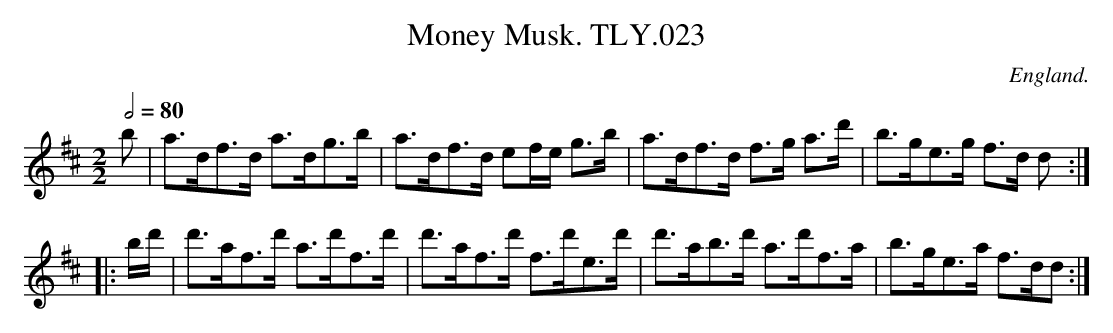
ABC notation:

X:1
T:Money Musk. TLY.023
M:2/2
L:1/8
Q:1/2=80
O:England.
K:D
b|a>df>d a>dg>b|a>df>d ef/2e/2 g>b|\
a>df>d f>g a>d'|b>ge>g f>d d:|
|:b/d'/|d'>af>d' a>d'f>d'|d'>af>d' f>d'e>d'|\
d'>ab>d' a>d'f>a|b>ge>a f>dd:|
